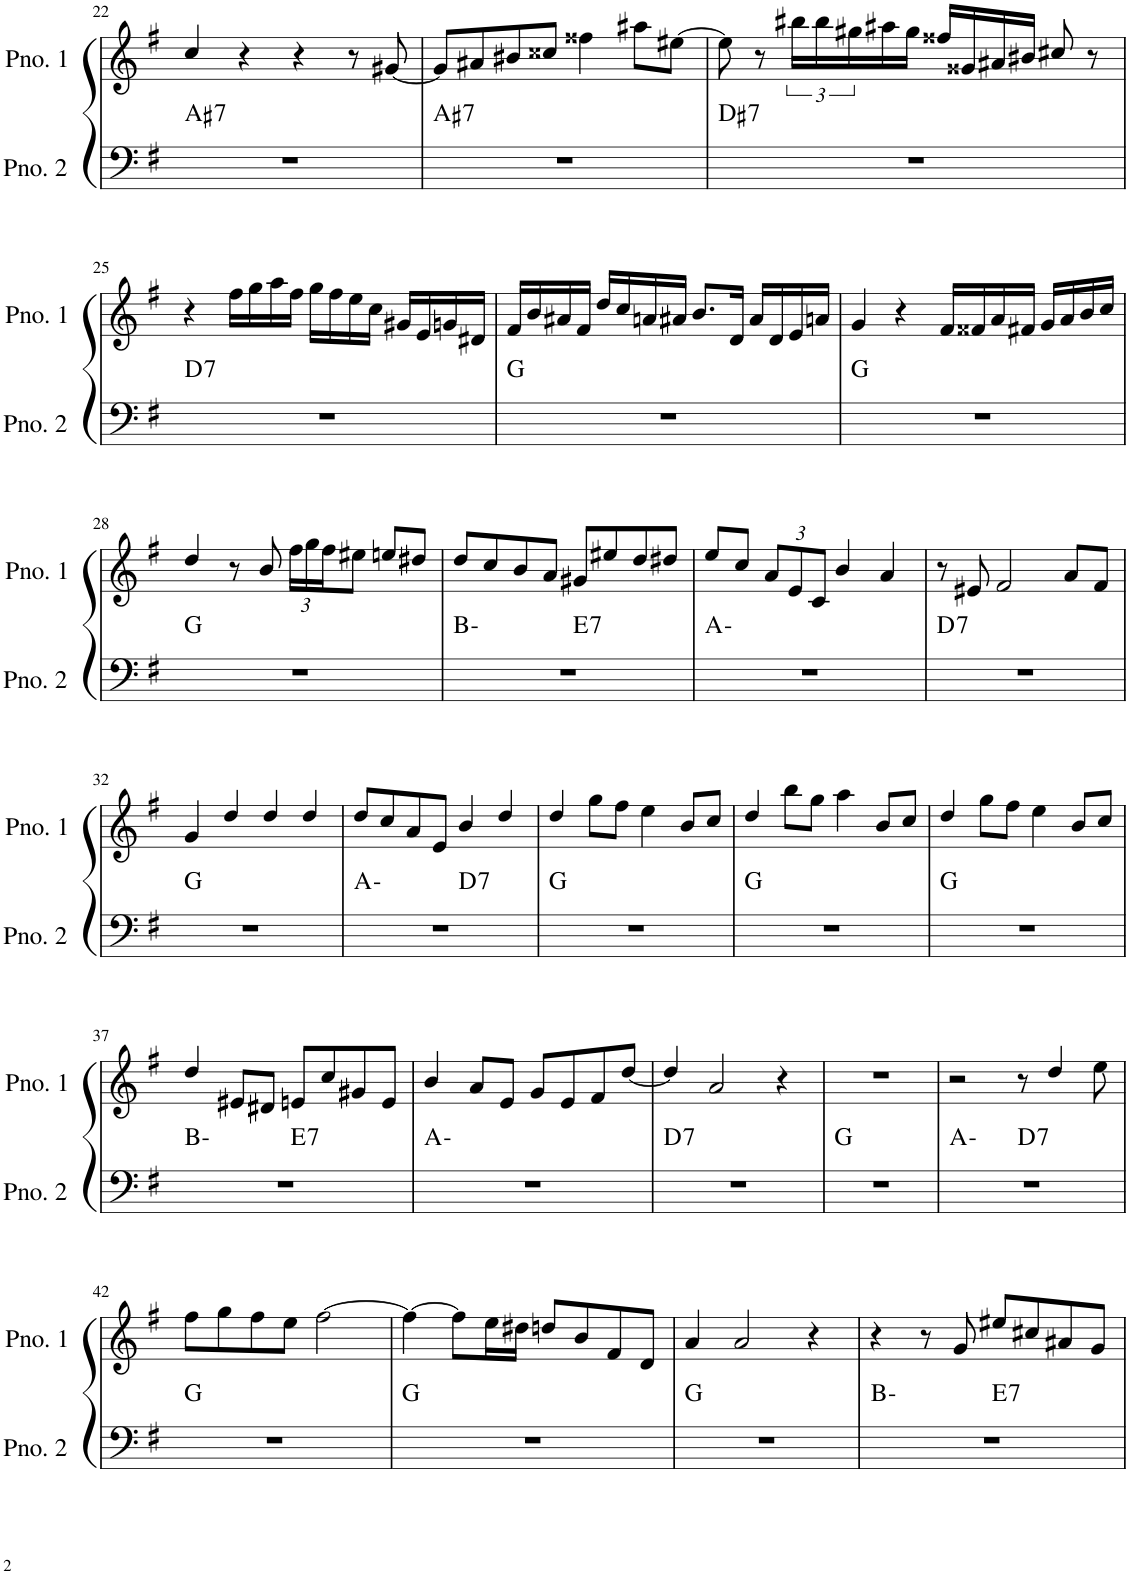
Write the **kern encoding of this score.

**kern	**harte	**kern
*part2	*part2	*part1
*staff2	*	*staff1
*I"ピアノ 2	*	*I"ピアノ 1
!!LO:PB:g=z
*clefF4	*	*clefG2
*k[f#]	*	*k[f#]
*M4/4	*	*M4/4
=22	=22	=22
!	!LO:H:kt=7	!
1r	A#:7	4cc/
.	.	4r
.	.	4r
.	.	8r
.	.	[8g#X/
=23	=23	=23
!	!LO:H:kt=7	!
1r	A#:7	8g#/L]
.	.	8a#X/
.	.	8b#X/
.	.	8cc##X/J
.	.	4ff##X\
.	.	8aa#X\L
.	.	[8ee#X\J
=24	=24	=24
!	!LO:H:kt=7	!
1r	D#:7	8ee#\]
.	.	8r
.	.	24bb#X\LL
.	.	24bb#\
.	.	24gg#X\
.	.	16aa#X\
.	.	16gg#\JJ
.	.	16ff##X/LL
.	.	16g##X/
.	.	16a#X/
.	.	16b#X/JJ
.	.	8cc#X/
.	.	8r
!!LO:LB:g=z
=25	=25	=25
!	!LO:H:kt=7	!
1r	D:7	4r
.	.	16ff#\LL
.	.	16gg\
.	.	16aa\
.	.	16ff#\JJ
.	.	16gg\LL
.	.	16ff#\
.	.	16ee\
.	.	16cc\JJ
.	.	16g#X/LL
.	.	16e/
.	.	16gn/
.	.	16d#X/JJ
=26	=26	=26
1r	G:maj	16f#/LL
.	.	16b/
.	.	16a#X/
.	.	16f#/JJ
.	.	16dd/LL
.	.	16cc/
.	.	16an/
.	.	16a#X/JJ
.	.	8.b/L
.	.	16d/Jk
.	.	16a#/LL
.	.	16d/
.	.	16e/
.	.	16an/JJ
=27	=27	=27
1r	G:maj	4g/
.	.	4r
.	.	16f#/LL
.	.	16f##X/
.	.	16a/
.	.	16f#X/JJ
.	.	16g/LL
.	.	16a/
.	.	16b/
.	.	16cc/JJ
!!LO:LB:g=z
=28	=28	=28
1r	G:maj	4dd/
.	.	8r
.	.	8b/
*	*	*Xbrackettup
.	.	24ff#\LL
.	.	24gg\
.	.	24ff#\J
.	.	8ee#X\J
.	.	8een/L
.	.	8dd#X/J
=29	=29	=29
*^	*	*
1r	2ryy	B:min	8dd/L
.	.	.	8cc/
.	.	.	8b/
.	.	.	8a/J
!	!	!LO:H:kt=7	!
.	2ryy	E:7	8g#X/L
.	.	.	8ee#X/
.	.	.	8dd/
.	.	.	8dd#X/J
*v	*v	*	*
=30	=30	=30
1r	A:min	8ee/L
.	.	8cc/J
.	.	12a/L
.	.	12e/
.	.	12c/J
.	.	4b/
.	.	4a/
=31	=31	=31
!	!LO:H:kt=7	!
1r	D:7	8r
.	.	8e#X/
.	.	2f#/
.	.	8a/L
.	.	8f#/J
!!LO:LB:g=z
=32	=32	=32
1r	G:maj	4g/
.	.	4dd/
.	.	4dd/
.	.	4dd/
=33	=33	=33
*^	*	*
1r	2ryy	A:min	8dd/L
.	.	.	8cc/
.	.	.	8a/
.	.	.	8e/J
!	!	!LO:H:kt=7	!
.	2ryy	D:7	4b/
.	.	.	4dd/
*v	*v	*	*
=34	=34	=34
1r	G:maj	4dd/
.	.	8gg\L
.	.	8ff#\J
.	.	4ee\
.	.	8b/L
.	.	8cc/J
=35	=35	=35
1r	G:maj	4dd/
.	.	8bb\L
.	.	8gg\J
.	.	4aa\
.	.	8b/L
.	.	8cc/J
=36	=36	=36
1r	G:maj	4dd/
.	.	8gg\L
.	.	8ff#\J
.	.	4ee\
.	.	8b/L
.	.	8cc/J
!!LO:LB:g=z
=37	=37	=37
*^	*	*
1r	2ryy	B:min	4dd/
.	.	.	8e#X/L
.	.	.	8d#X/J
!	!	!LO:H:kt=7	!
.	2ryy	E:7	8en/L
.	.	.	8cc/
.	.	.	8g#X/
.	.	.	8e/J
*v	*v	*	*
=38	=38	=38
1r	A:min	4b/
.	.	8a/L
.	.	8e/J
.	.	8g/L
.	.	8e/
.	.	8f#/
.	.	[8dd/J
=39	=39	=39
!	!LO:H:kt=7	!
1r	D:7	4dd/]
.	.	2a/
.	.	4r
=40	=40	=40
1r	G:maj	1r
=41	=41	=41
*^	*	*
1r	2ryy	A:min	2r
!	!	!LO:H:kt=7	!
.	2ryy	D:7	8r
.	.	.	4dd/
.	.	.	8ee\
*v	*v	*	*
!!LO:LB:g=z
=42	=42	=42
1r	G:maj	8ff#\L
.	.	8gg\
.	.	8ff#\
.	.	8ee\J
.	.	[2ff#\
=43	=43	=43
1r	G:maj	4ff#\_
.	.	8ff#\L]
.	.	16ee\L
.	.	16dd#X\JJ
.	.	8ddn/L
.	.	8b/
.	.	8f#/
.	.	8d/J
=44	=44	=44
1r	G:maj	4a/
.	.	2a/
.	.	4r
=45	=45	=45
*^	*	*
1r	2ryy	B:min	4r
.	.	.	8r
.	.	.	8g/
!	!	!LO:H:kt=7	!
.	2ryy	E:7	8ee#X/L
.	.	.	8cc#X/
.	.	.	8a#X/
.	.	.	8g/J
*v	*v	*	*
=	=	=
*-	*-	*-
